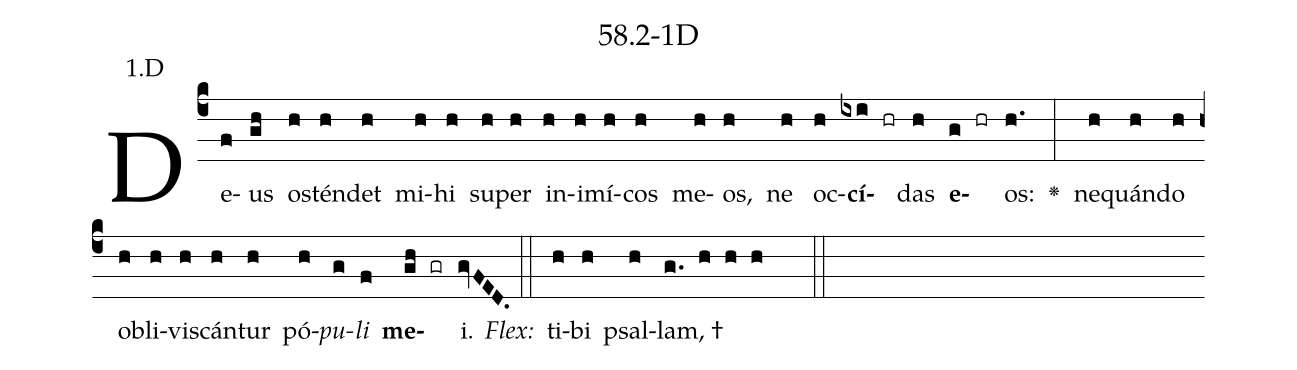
name: 58.2-1D;
annotation: 1.D;
%%
(c4)De(f)us(gh) os(h)tén(h)det(h) mi(h)hi(h) su(h)per(h) in(h)i(h)mí(h)cos(h) me(h)os,(h) ne(h) oc(h)<b>cí</b>(ixi hr)das(h) <b>e</b>(g hr)os:(h.) <v>\greheightstar</v>(:) ne(h)quán(h)do(h) ob(h)li(h)vis(h)cán(h)tur(h) pó(h)<i>pu</i>(g)<i>li</i>(f) <b>me</b>(gh gr)i.(gvFED.) (::)
<i>Flex:</i>()  ti(h)bi(h) psal(h)lam, †(g. h h h  ::)

%E(h) u(h) o(g) u(f) a(gh) e.(gvFED.) (::)
